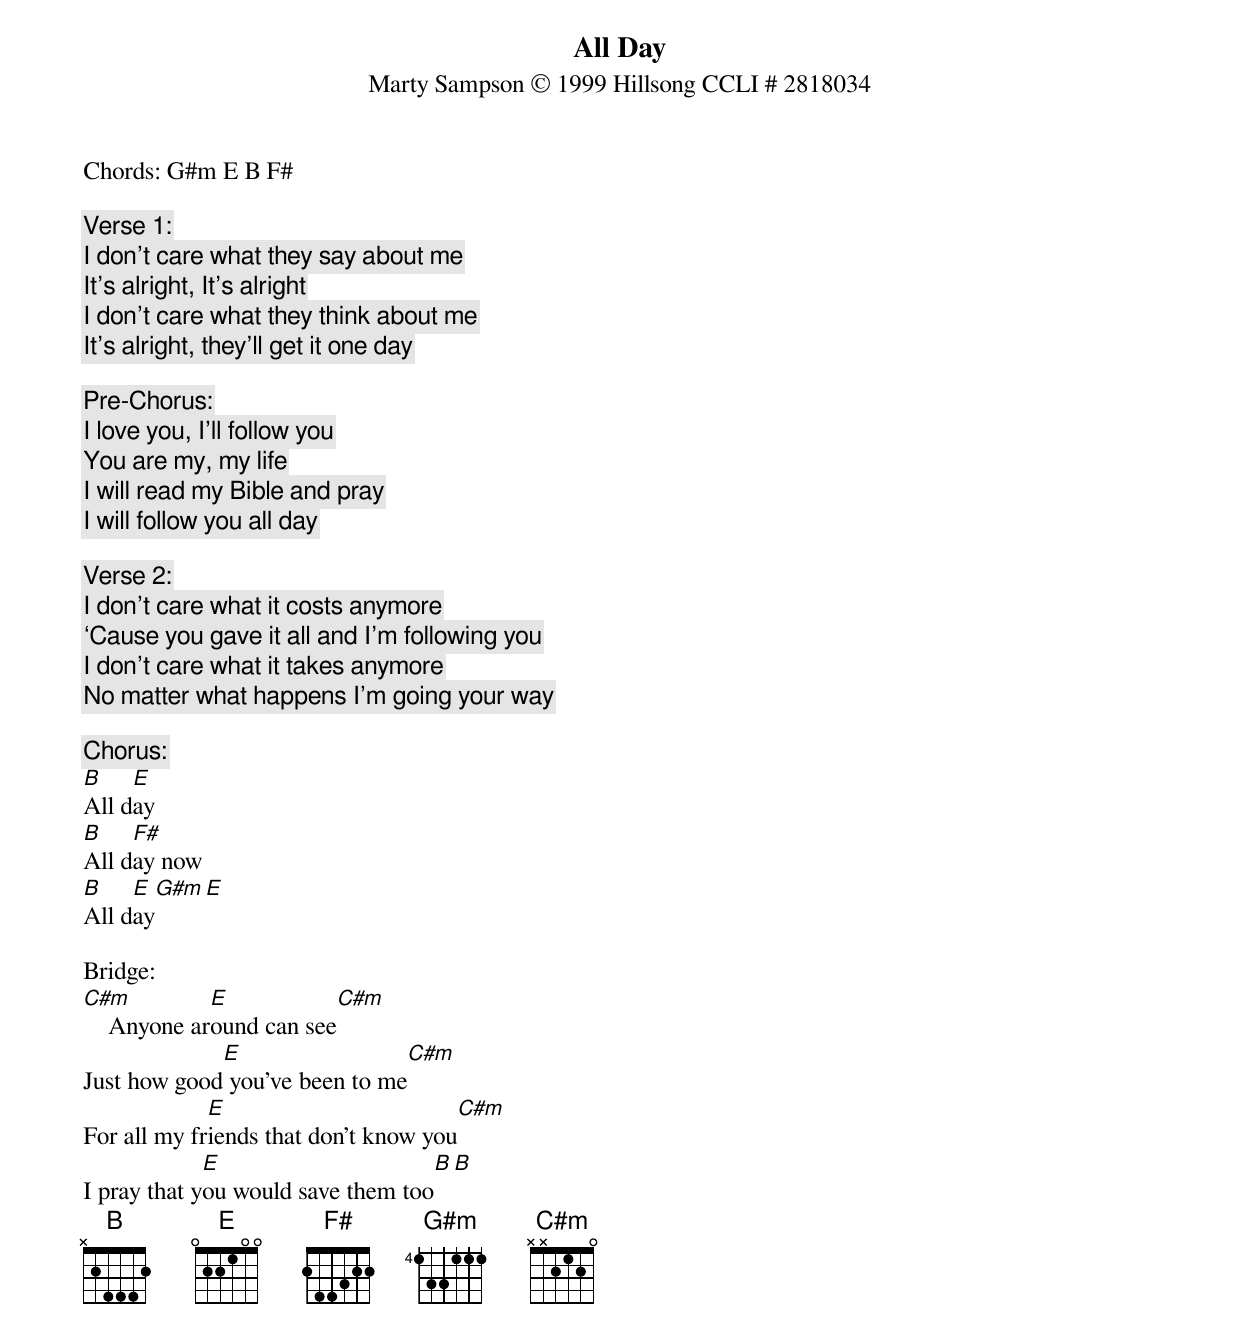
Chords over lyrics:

All Day
Marty Sampson © 1999 Hillsong CCLI # 2818034

Chords: G#m E B F#

Verse 1:
I don’t care what they say about me
It’s alright, It’s alright
I don’t care what they think about me
It’s alright, they’ll get it one day

Pre-Chorus:
I love you, I’ll follow you
You are my, my life
I will read my Bible and pray
I will follow you all day

Verse 2:
I don’t care what it costs anymore
‘Cause you gave it all and I’m following you
I don’t care what it takes anymore
No matter what happens I’m going your way

Chorus:
B    E
All day
B    F#
All day now
B    E   G#m  E
All day

Bridge:
C#m	     E			C#m
    Anyone around can see
	     E				C#m
Just how good you’ve been to me
	     E				C#m
For all my friends that don’t know you
	     E				B	B
I pray that you would save them too
